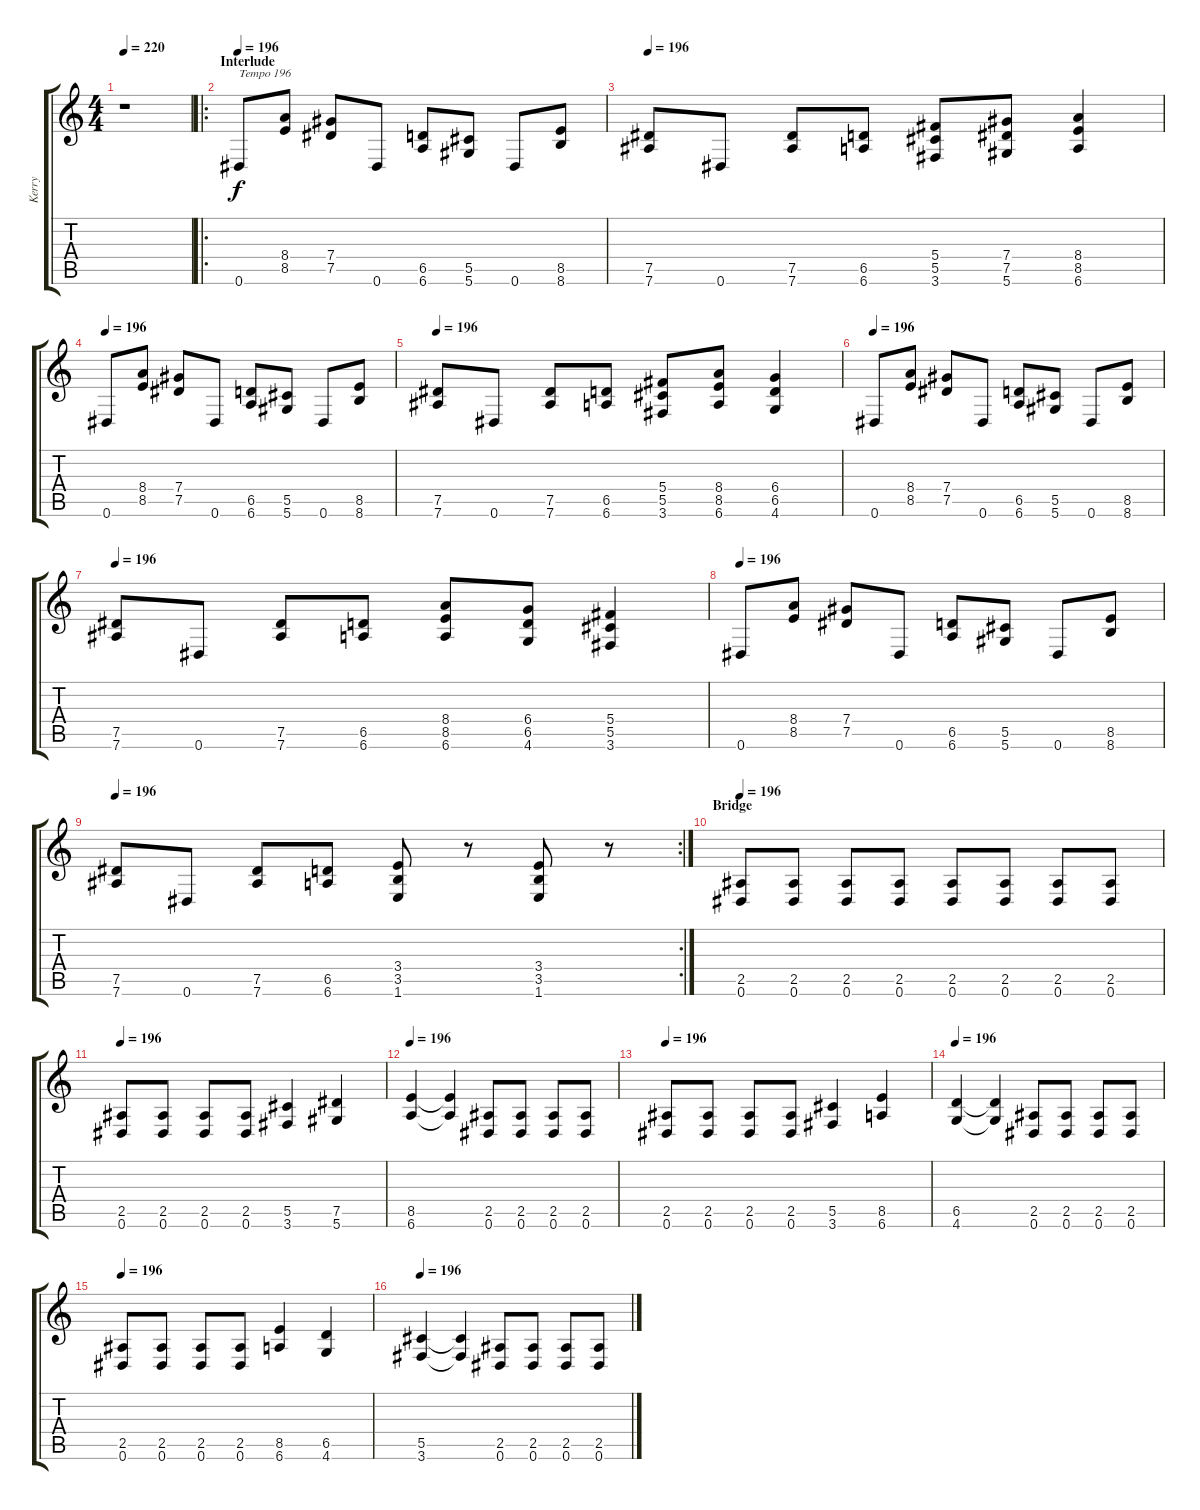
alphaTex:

\track ("Kerry" "Kerry") {instrument distortionguitar}
\staff {score tabs}
\tuning (Eb4 Bb3 Gb3 Db3 Ab2 Eb2) {hide}
\ts (4 4)
\tempo 220
\clef g2
\ks c
r.1{dy f} |
\ro
\section ("" "Interlude")
\tempo 196
0.6.8{txt "Tempo 196"} (8.4 8.5).8 (7.4 7.5).8 0.6.8 (6.5 6.6).8 (5.5 5.6).8 0.6.8 (8.5 8.6).8 |
\tempo 196
(7.5 7.6).8 0.6.8 (7.5 7.6).8 (6.5 6.6).8 (5.4 5.5 3.6).8 (7.4 7.5 5.6).8 (8.4 8.5 6.6).4 |
\tempo 196
0.6.8 (8.4 8.5).8 (7.4 7.5).8 0.6.8 (6.5 6.6).8 (5.5 5.6).8 0.6.8 (8.5 8.6).8 |
\tempo 196
(7.5 7.6).8 0.6.8 (7.5 7.6).8 (6.5 6.6).8 (5.4 5.5 3.6).8 (8.4 8.5 6.6).8 (6.4 6.5 4.6).4 |
\tempo 196
0.6.8 (8.4 8.5).8 (7.4 7.5).8 0.6.8 (6.5 6.6).8 (5.5 5.6).8 0.6.8 (8.5 8.6).8 |
\tempo 196
(7.5 7.6).8 0.6.8 (7.5 7.6).8 (6.5 6.6).8 (8.4 8.5 6.6).8 (6.4 6.5 4.6).8 (5.4 5.5 3.6).4 |
\tempo 196
0.6.8 (8.4 8.5).8 (7.4 7.5).8 0.6.8 (6.5 6.6).8 (5.5 5.6).8 0.6.8 (8.5 8.6).8 |
\rc 2
\tempo 196
(7.5 7.6).8 0.6.8 (7.5 7.6).8 (6.5 6.6).8 (3.4 3.5 1.6).8 r.8 (3.4 3.5 1.6).8 r.8 |
\section ("" "Bridge")
\tempo 196
(2.5 0.6).8 (2.5 0.6).8 (2.5 0.6).8 (2.5 0.6).8 (2.5 0.6).8 (2.5 0.6).8 (2.5 0.6).8 (2.5 0.6).8 |
\tempo 196
(2.5 0.6).8 (2.5 0.6).8 (2.5 0.6).8 (2.5 0.6).8 (5.5 3.6).4 (7.5 5.6).4 |
\tempo 196
(8.5 6.6).4 (8.5{t} 6.6{t}).4 (2.5 0.6).8 (2.5 0.6).8 (2.5 0.6).8 (2.5 0.6).8 |
\tempo 196
(2.5 0.6).8 (2.5 0.6).8 (2.5 0.6).8 (2.5 0.6).8 (5.5 3.6).4 (8.5 6.6).4 |
\tempo 196
(6.5 4.6).4 (6.5{t} 4.6{t}).4 (2.5 0.6).8 (2.5 0.6).8 (2.5 0.6).8 (2.5 0.6).8 |
\tempo 196
(2.5 0.6).8 (2.5 0.6).8 (2.5 0.6).8 (2.5 0.6).8 (8.5 6.6).4 (6.5 4.6).4 |
\tempo 196
(5.5 3.6).4 (5.5{t} 3.6{t}).4 (2.5 0.6).8 (2.5 0.6).8 (2.5 0.6).8 (2.5 0.6).8
